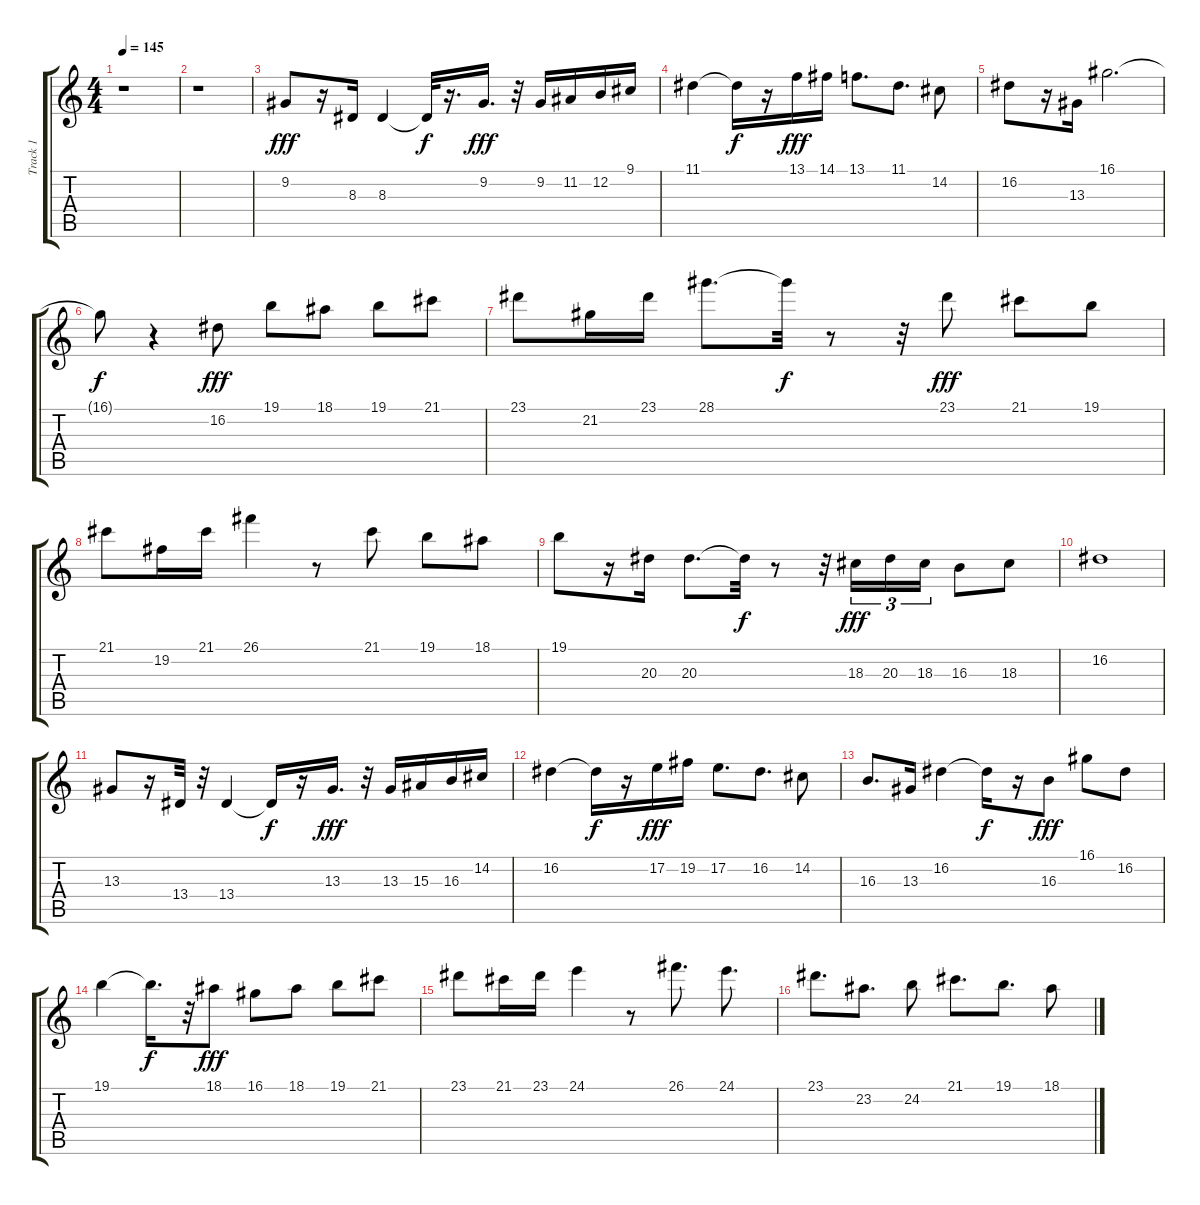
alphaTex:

\track ("Track 1" "Track 1") {instrument lead1square}
\staff {score tabs}
\tuning (E4 B3 G3 D3 A2 E2) {hide}
\ts (4 4)
\tempo 145
\clef g2
\ks c
r.1{dy f} |
r.1 |
9.2.8{dy fff} r.16 8.3.16 8.3.4 8.3{t}.32{dy f} r.16{d} 9.2.16{d dy fff} r.32 9.2.16 11.2.16 12.2.16 9.1.16 |
11.1.4 11.1{t}.16{dy f} r.16 13.1.16{dy fff} 14.1.16 13.1.8{d} 11.1.8{d} 14.2.8 |
16.2.8 r.16 13.3.16 16.1.2{d} |
16.1{t}.8{dy f} r.4 16.2.8{dy fff} 19.1.8 18.1.8 19.1.8 21.1.8 |
23.1.8 21.2.16 23.1.16 28.1.8{d} 28.1{t}.32{dy f} r.8 r.32 23.1.8{dy fff} 21.1.8 19.1.8 |
21.1.8 19.2.16 21.1.16 26.1.4 r.8 21.1.8 19.1.8 18.1.8 |
19.1.8 r.16 20.3.16 20.3.8{d} 20.3{t}.32{dy f} r.8 r.32 18.3.16{tu (3 2) dy fff} 20.3.16{tu (3 2)} 18.3.16{tu (3 2)} 16.3.8 18.3.8 |
16.2.1 |
13.3.8 r.16 13.4.32 r.32 13.4.4 13.4{t}.16{dy f} r.16 13.3.16{d dy fff} r.32 13.3.16 15.3.16 16.3.16 14.2.16 |
16.2.4 16.2{t}.16{dy f} r.16 17.2.16{dy fff} 19.2.16 17.2.8{d} 16.2.8{d} 14.2.8 |
16.3.8{d} 13.3.16 16.2.4 16.2{t}.16{dy f} r.16 16.3.8{dy fff} 16.1.8 16.2.8 |
19.1.4 19.1{t}.16{d dy f} r.32 18.1.8{dy fff} 16.1.8 18.1.8 19.1.8 21.1.8 |
23.1.8 21.1.16 23.1.16 24.1.4 r.8 26.1.8{d} 24.1.8{d} |
23.1.8{d} 23.2.8{d} 24.2.8 21.1.8{d} 19.1.8{d} 18.1.8
